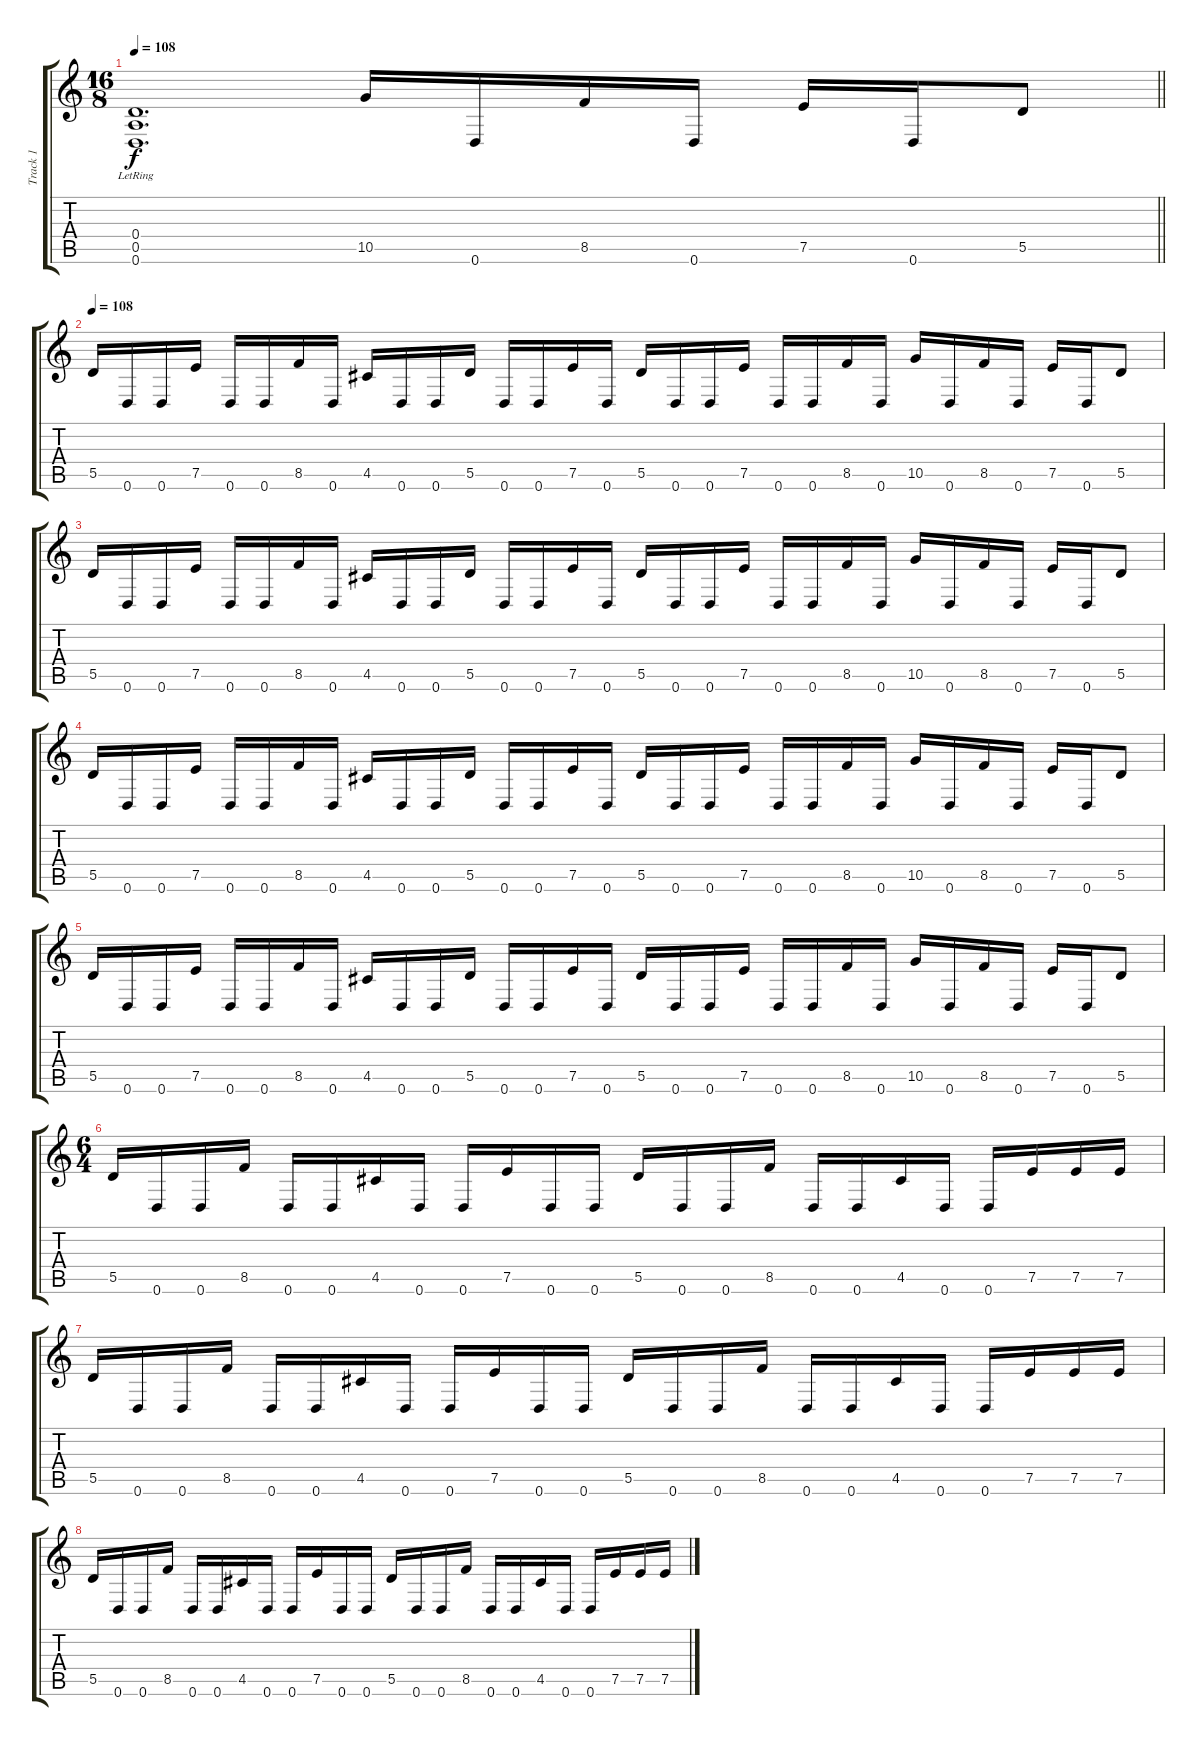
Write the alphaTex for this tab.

\track ("Track 1" "Track 1") {instrument overdrivenguitar}
\staff {score tabs}
\tuning (E4 B3 G3 D3 A2 D2) {hide}
\ts (16 8)
\tempo 108
\clef g2
\barLineRight lightlight
\ks c
(0.4 0.5 0.6{lr}).1{d dy f} 10.5.16 0.6.16 8.5.16 0.6.16 7.5.16 0.6.16 5.5.8 |
\section ("" "")
\tempo 108
5.5.16 0.6.16 0.6.16 7.5.16 0.6.16 0.6.16 8.5.16 0.6.16 4.5.16 0.6.16 0.6.16 5.5.16 0.6.16 0.6.16 7.5.16 0.6.16 5.5.16 0.6.16 0.6.16 7.5.16 0.6.16 0.6.16 8.5.16 0.6.16 10.5.16 0.6.16 8.5.16 0.6.16 7.5.16 0.6.16 5.5.8 |
5.5.16 0.6.16 0.6.16 7.5.16 0.6.16 0.6.16 8.5.16 0.6.16 4.5.16 0.6.16 0.6.16 5.5.16 0.6.16 0.6.16 7.5.16 0.6.16 5.5.16 0.6.16 0.6.16 7.5.16 0.6.16 0.6.16 8.5.16 0.6.16 10.5.16 0.6.16 8.5.16 0.6.16 7.5.16 0.6.16 5.5.8 |
5.5.16 0.6.16 0.6.16 7.5.16 0.6.16 0.6.16 8.5.16 0.6.16 4.5.16 0.6.16 0.6.16 5.5.16 0.6.16 0.6.16 7.5.16 0.6.16 5.5.16 0.6.16 0.6.16 7.5.16 0.6.16 0.6.16 8.5.16 0.6.16 10.5.16 0.6.16 8.5.16 0.6.16 7.5.16 0.6.16 5.5.8 |
5.5.16 0.6.16 0.6.16 7.5.16 0.6.16 0.6.16 8.5.16 0.6.16 4.5.16 0.6.16 0.6.16 5.5.16 0.6.16 0.6.16 7.5.16 0.6.16 5.5.16 0.6.16 0.6.16 7.5.16 0.6.16 0.6.16 8.5.16 0.6.16 10.5.16 0.6.16 8.5.16 0.6.16 7.5.16 0.6.16 5.5.8 |
\ts (6 4)
5.5.16 0.6.16 0.6.16 8.5.16 0.6.16 0.6.16 4.5.16 0.6.16 0.6.16 7.5.16 0.6.16 0.6.16 5.5.16 0.6.16 0.6.16 8.5.16 0.6.16 0.6.16 4.5.16 0.6.16 0.6.16 7.5.16 7.5.16 7.5.16 |
5.5.16 0.6.16 0.6.16 8.5.16 0.6.16 0.6.16 4.5.16 0.6.16 0.6.16 7.5.16 0.6.16 0.6.16 5.5.16 0.6.16 0.6.16 8.5.16 0.6.16 0.6.16 4.5.16 0.6.16 0.6.16 7.5.16 7.5.16 7.5.16 |
5.5.16 0.6.16 0.6.16 8.5.16 0.6.16 0.6.16 4.5.16 0.6.16 0.6.16 7.5.16 0.6.16 0.6.16 5.5.16 0.6.16 0.6.16 8.5.16 0.6.16 0.6.16 4.5.16 0.6.16 0.6.16 7.5.16 7.5.16 7.5.16
